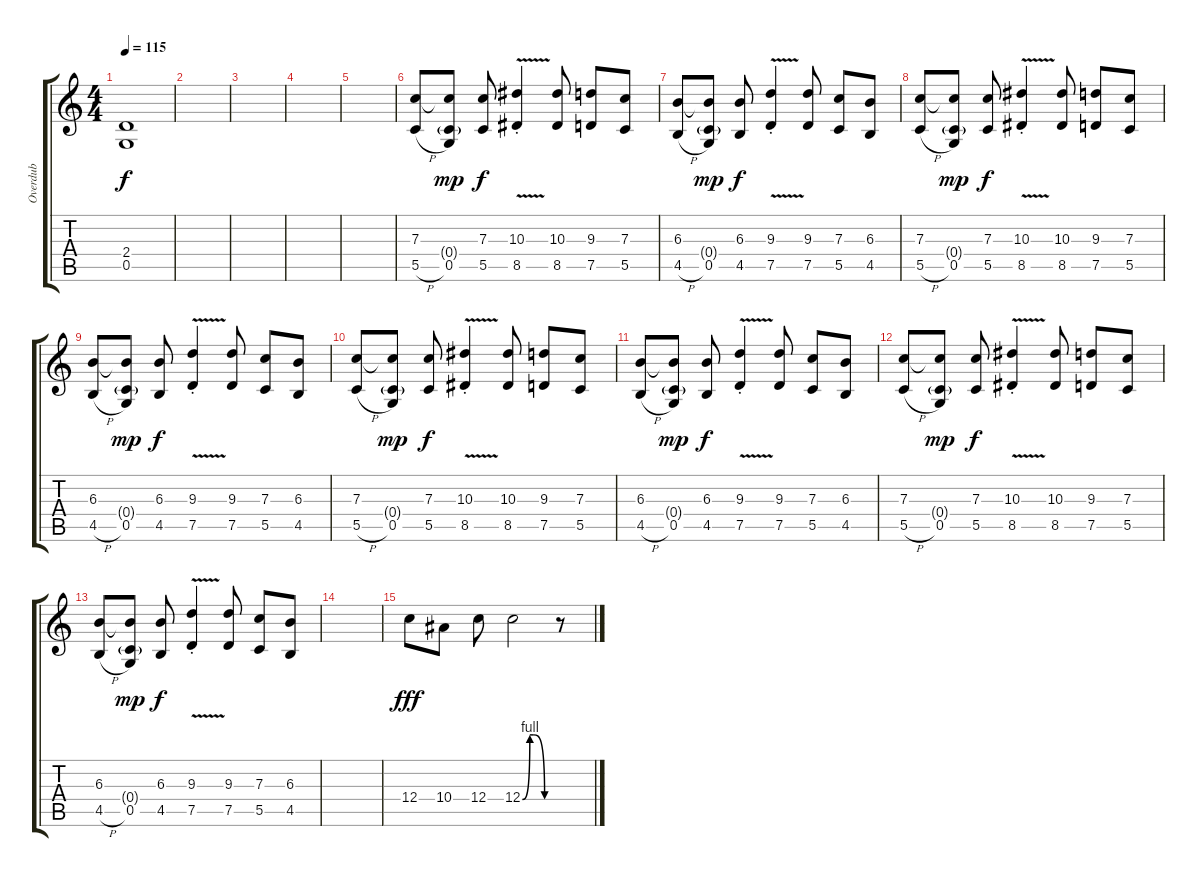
\track ("Overdub" "Overdub") {instrument distortionguitar}
\staff {score tabs}
\tuning (D4 A3 F3 C3 G2 C2) {hide}
\ts (4 4)
\tempo 115
\clef g2
\ks c
(2.4 0.5).1{dy f} |
|
|
|
|
(7.3 5.5{h}).8{volume 14 instrument distortionguitar} (7.3{t} 0.4{g} 0.5).8{dy mp} (7.3 5.5).8{dy f} (10.3{st} 8.5{v st}).4 (10.3 8.5).8 (9.3 7.5).8 (7.3 5.5).8 |
(6.3 4.5{h}).8 (6.3{t} 0.4{g} 0.5).8{dy mp} (6.3 4.5).8{dy f} (9.3{st} 7.5{v st}).4 (9.3 7.5).8 (7.3 5.5).8 (6.3 4.5).8 |
(7.3 5.5{h}).8{volume 14 instrument distortionguitar} (7.3{t} 0.4{g} 0.5).8{dy mp} (7.3 5.5).8{dy f} (10.3{st} 8.5{v st}).4 (10.3 8.5).8 (9.3 7.5).8 (7.3 5.5).8 |
(6.3 4.5{h}).8 (6.3{t} 0.4{g} 0.5).8{dy mp} (6.3 4.5).8{dy f} (9.3{st} 7.5{v st}).4 (9.3 7.5).8 (7.3 5.5).8 (6.3 4.5).8 |
(7.3 5.5{h}).8{volume 14 instrument distortionguitar} (7.3{t} 0.4{g} 0.5).8{dy mp} (7.3 5.5).8{dy f} (10.3{st} 8.5{v st}).4 (10.3 8.5).8 (9.3 7.5).8 (7.3 5.5).8 |
(6.3 4.5{h}).8 (6.3{t} 0.4{g} 0.5).8{dy mp} (6.3 4.5).8{dy f} (9.3{st} 7.5{v st}).4 (9.3 7.5).8 (7.3 5.5).8 (6.3 4.5).8 |
(7.3 5.5{h}).8{volume 14 instrument distortionguitar} (7.3{t} 0.4{g} 0.5).8{dy mp} (7.3 5.5).8{dy f} (10.3{st} 8.5{v st}).4 (10.3 8.5).8 (9.3 7.5).8 (7.3 5.5).8 |
(6.3 4.5{h}).8 (6.3{t} 0.4{g} 0.5).8{dy mp} (6.3 4.5).8{dy f} (9.3{st} 7.5{v st}).4 (9.3 7.5).8 (7.3 5.5).8 (6.3 4.5).8 |
|
12.4.8{dy fff} 10.4.8 12.4.8 12.4{be (custom 0 0 15 4 23 4 45 0 60 0)}.2 r.8
